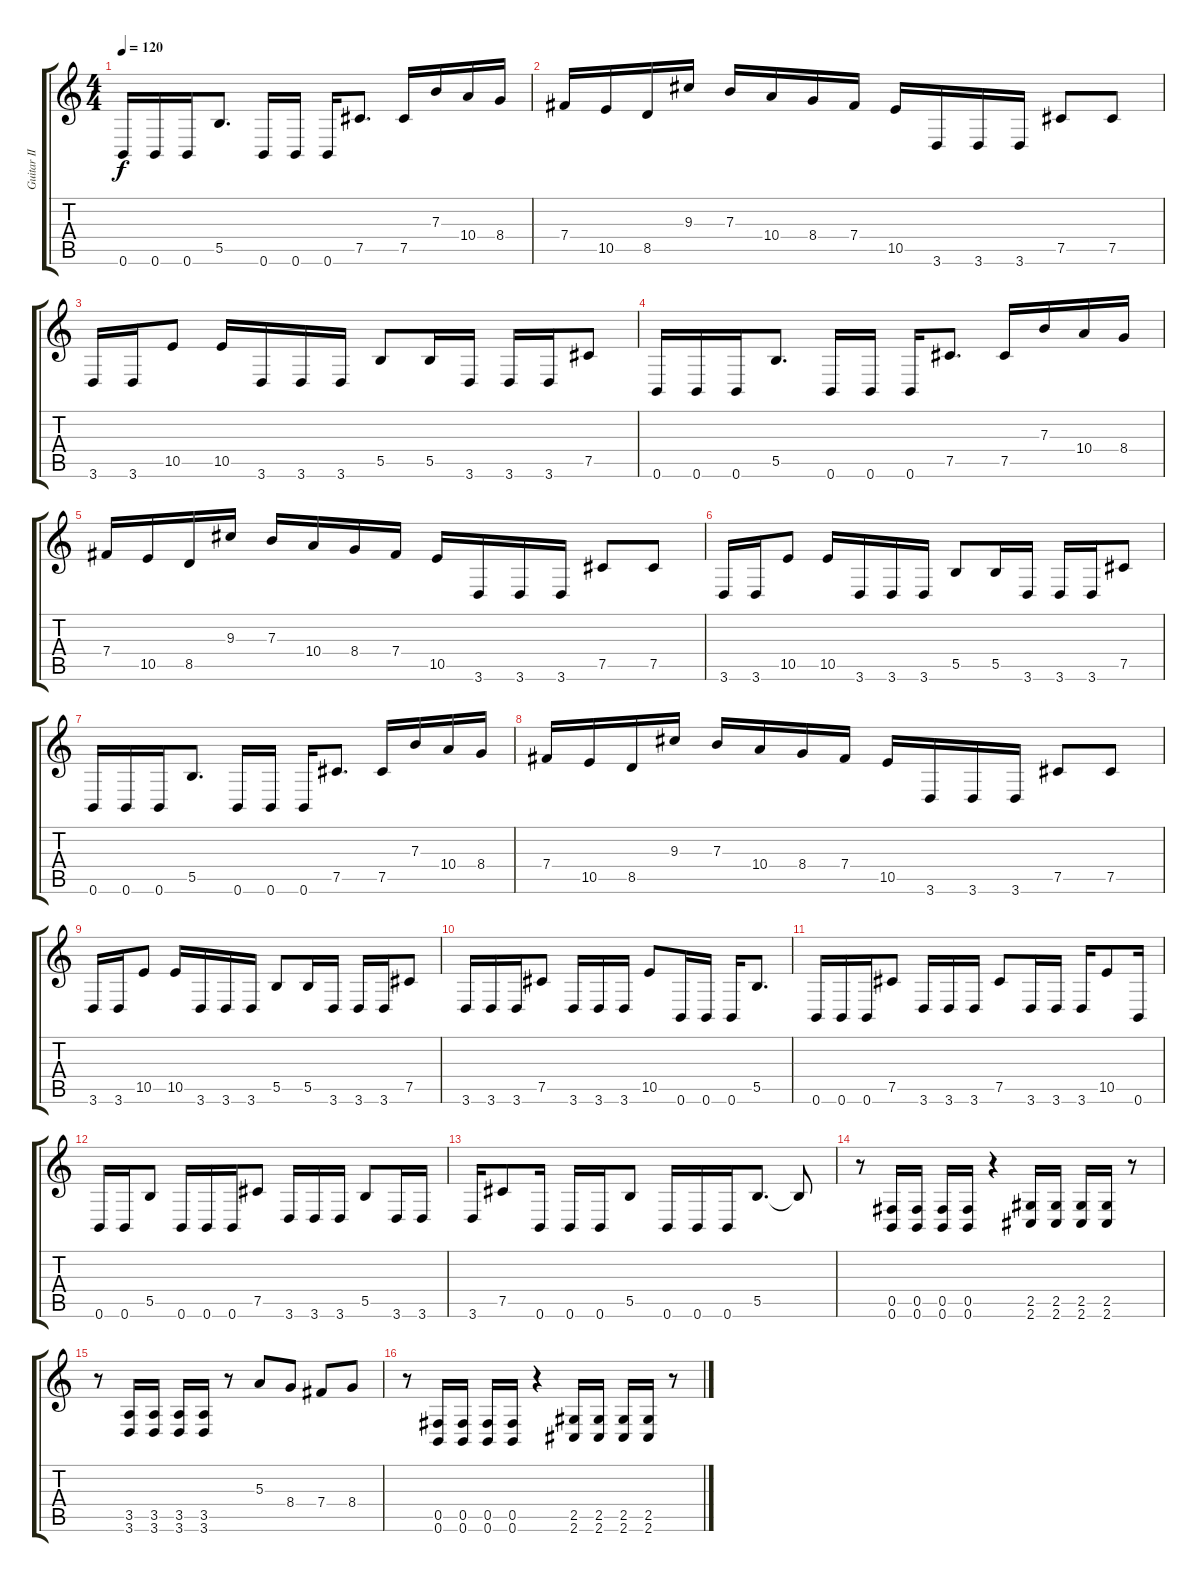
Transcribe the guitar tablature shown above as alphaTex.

\track ("Guitar II" "Guitar II") {instrument distortionguitar}
\staff {score tabs}
\tuning (Db4 Ab3 E3 B2 Gb2 B1) {hide}
\ts (4 4)
\tempo 120
\clef g2
\ks c
0.6.16{dy f} 0.6.16 0.6.16 5.5.8{d} 0.6.16 0.6.16 0.6.16 7.5.8{d} 7.5.16 7.3.16 10.4.16 8.4.16 |
7.4.16 10.5.16 8.5.16 9.3.16 7.3.16 10.4.16 8.4.16 7.4.16 10.5.16 3.6.16 3.6.16 3.6.16 7.5.8 7.5.8 |
3.6.16 3.6.16 10.5.8 10.5.16 3.6.16 3.6.16 3.6.16 5.5.8 5.5.16 3.6.16 3.6.16 3.6.16 7.5.8 |
0.6.16 0.6.16 0.6.16 5.5.8{d} 0.6.16 0.6.16 0.6.16 7.5.8{d} 7.5.16 7.3.16 10.4.16 8.4.16 |
7.4.16 10.5.16 8.5.16 9.3.16 7.3.16 10.4.16 8.4.16 7.4.16 10.5.16 3.6.16 3.6.16 3.6.16 7.5.8 7.5.8 |
3.6.16 3.6.16 10.5.8 10.5.16 3.6.16 3.6.16 3.6.16 5.5.8 5.5.16 3.6.16 3.6.16 3.6.16 7.5.8 |
0.6.16 0.6.16 0.6.16 5.5.8{d} 0.6.16 0.6.16 0.6.16 7.5.8{d} 7.5.16 7.3.16 10.4.16 8.4.16 |
7.4.16 10.5.16 8.5.16 9.3.16 7.3.16 10.4.16 8.4.16 7.4.16 10.5.16 3.6.16 3.6.16 3.6.16 7.5.8 7.5.8 |
3.6.16 3.6.16 10.5.8 10.5.16 3.6.16 3.6.16 3.6.16 5.5.8 5.5.16 3.6.16 3.6.16 3.6.16 7.5.8 |
3.6.16 3.6.16 3.6.16 7.5.8 3.6.16 3.6.16 3.6.16 10.5.8 0.6.16 0.6.16 0.6.16 5.5.8{d} |
0.6.16 0.6.16 0.6.16 7.5.8 3.6.16 3.6.16 3.6.16 7.5.8 3.6.16 3.6.16 3.6.16 10.5.8 0.6.16 |
0.6.16 0.6.16 5.5.8 0.6.16 0.6.16 0.6.16 7.5.8 3.6.16 3.6.16 3.6.16 5.5.8 3.6.16 3.6.16 |
3.6.16 7.5.8 0.6.16 0.6.16 0.6.16 5.5.8 0.6.16 0.6.16 0.6.16 5.5.8{d} 5.5{t}.8 |
r.8 (0.5 0.6).16 (0.5 0.6).16 (0.5 0.6).16 (0.5 0.6).16 r.4 (2.5 2.6).16 (2.5 2.6).16 (2.5 2.6).16 (2.5 2.6).16 r.8 |
r.8 (3.5 3.6).16 (3.5 3.6).16 (3.5 3.6).16 (3.5 3.6).16 r.8 5.3.8 8.4.8 7.4.8 8.4.8 |
r.8 (0.5 0.6).16 (0.5 0.6).16 (0.5 0.6).16 (0.5 0.6).16 r.4 (2.5 2.6).16 (2.5 2.6).16 (2.5 2.6).16 (2.5 2.6).16 r.8
